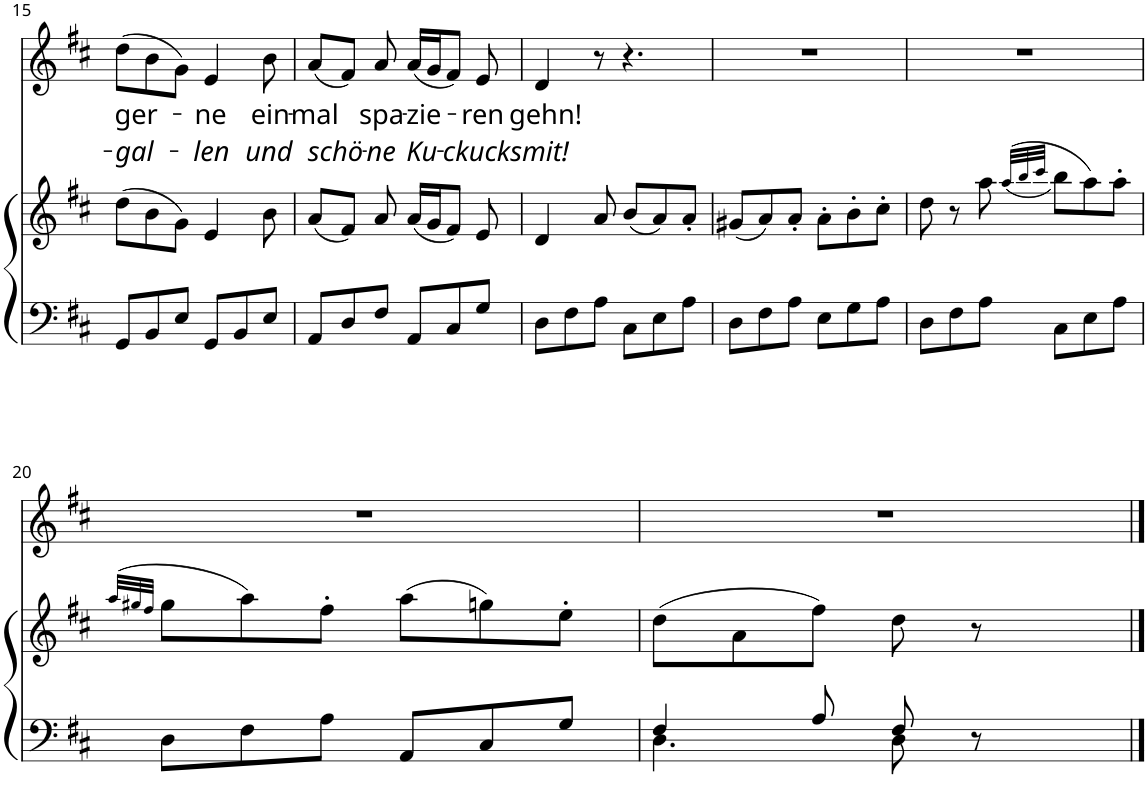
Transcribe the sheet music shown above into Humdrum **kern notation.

**kern	**kern	**kern	**text	**text
*part2	*part2	*part1	*part1	*part1
*staff3	*staff2	*staff1	*staff1	*staff1
*I"Piano	*	*I"P1	*	*
*I'Pno.	*	*	*	*
!!LO:PB:g=z
*clefF4	*clefG2	*clefG2	*	*
*k[f#c#]	*k[f#c#]	*k[f#c#]	*	*
*D:	*D:	*D:	*	*
*M6/8	*M6/8	*M6/8	*	*
=15	=15	=15	=15	=15
!	!	!	!LO:LY:b	!LO:LY:b
8GG/L	(8dd\L	(8dd\L	ger-	-gal-
8BB/	8b\	8b\	.	.
8E/J	8g\J)	8g\J)	.	.
!	!	!	!LO:LY:b	!LO:LY:b
8GG/L	4e/	4e/	-ne	-len
8BB/	.	.	.	.
!	!	!	!LO:LY:b	!LO:LY:b
8E/J	8b\	8b\	ein-	und
=16	=16	=16	=16	=16
!	!	!	!LO:LY:b	!LO:LY:b
8AA/L	(8a/L	(8a/L	-mal	schö-
8D/	8f#/J)	8f#/J)	.	.
!	!	!	!LO:LY:b	!LO:LY:b
8F#/J	8a/	8a/	spa-	-ne
!	!	!	!LO:LY:b	!LO:LY:b
8AA/L	(16a/LL	(16a/LL	-zie-	Ku-
.	16g/J	16g/J	.	.
8C#/	8f#/J)	8f#/J)	.	.
!	!	!	!LO:LY:b	!LO:LY:b
8G/J	8e/	8e/	-ren	-ckucks
=17	=17	=17	=17	=17
!	!	!	!LO:LY:b	!LO:LY:b
8D\L	4d/	4d/	gehn!	mit!
8F#\	.	.	.	.
8A\J	8a/	8r	.	.
8C#\L	(8b/L	4.r	.	.
8E\	8a/)	.	.	.
8A\J	8a'/J	.	.	.
=18	=18	=18	=18	=18
8D\L	(8g#X/L	2.r	.	.
8F#\	8a/)	.	.	.
8A\J	8a'/J	.	.	.
8E\L	8a'\L	.	.	.
8G\	8b'\	.	.	.
8A\J	8cc#'\J	.	.	.
=19	=19	=19	=19	=19
8D\L	8dd\	2.r	.	.
8F#\	8r	.	.	.
8A\J	8aa\	.	.	.
.	((32qaa/LLL	.	.	.
.	32qbb/	.	.	.
.	32qccc#/JJJ	.	.	.
8C#\L	8bb\L)	.	.	.
8E\	8aa\)	.	.	.
8A\J	8aa'\J	.	.	.
!!LO:LB:g=z
=20	=20	=20	=20	=20
.	(32qaa/LLL	.	.	.
.	32qgg#X/	.	.	.
.	32qff#/JJJ	.	.	.
8D\L	8gg#\L	2.r	.	.
8F#\	8aa\)	.	.	.
8A\J	8ff#'\J	.	.	.
8AA/L	(8aa\L	.	.	.
8C#/	8ggn\)	.	.	.
8G/J	8ee'\J	.	.	.
=21	=21	=21	=21	=21
*^	*	*	*	*
4F#/	4.D\	(8dd\L	2.r	.	.
.	.	8a\	.	.	.
8A/	.	8ff#\J)	.	.	.
8F#/	8D\	8dd\	.	.	.
8r	4ryy	8r	.	.	.
8ryy	.	8ryy	.	.	.
*v	*v	*	*	*	*
==	==	==	==	==
*-	*-	*-	*-	*-
